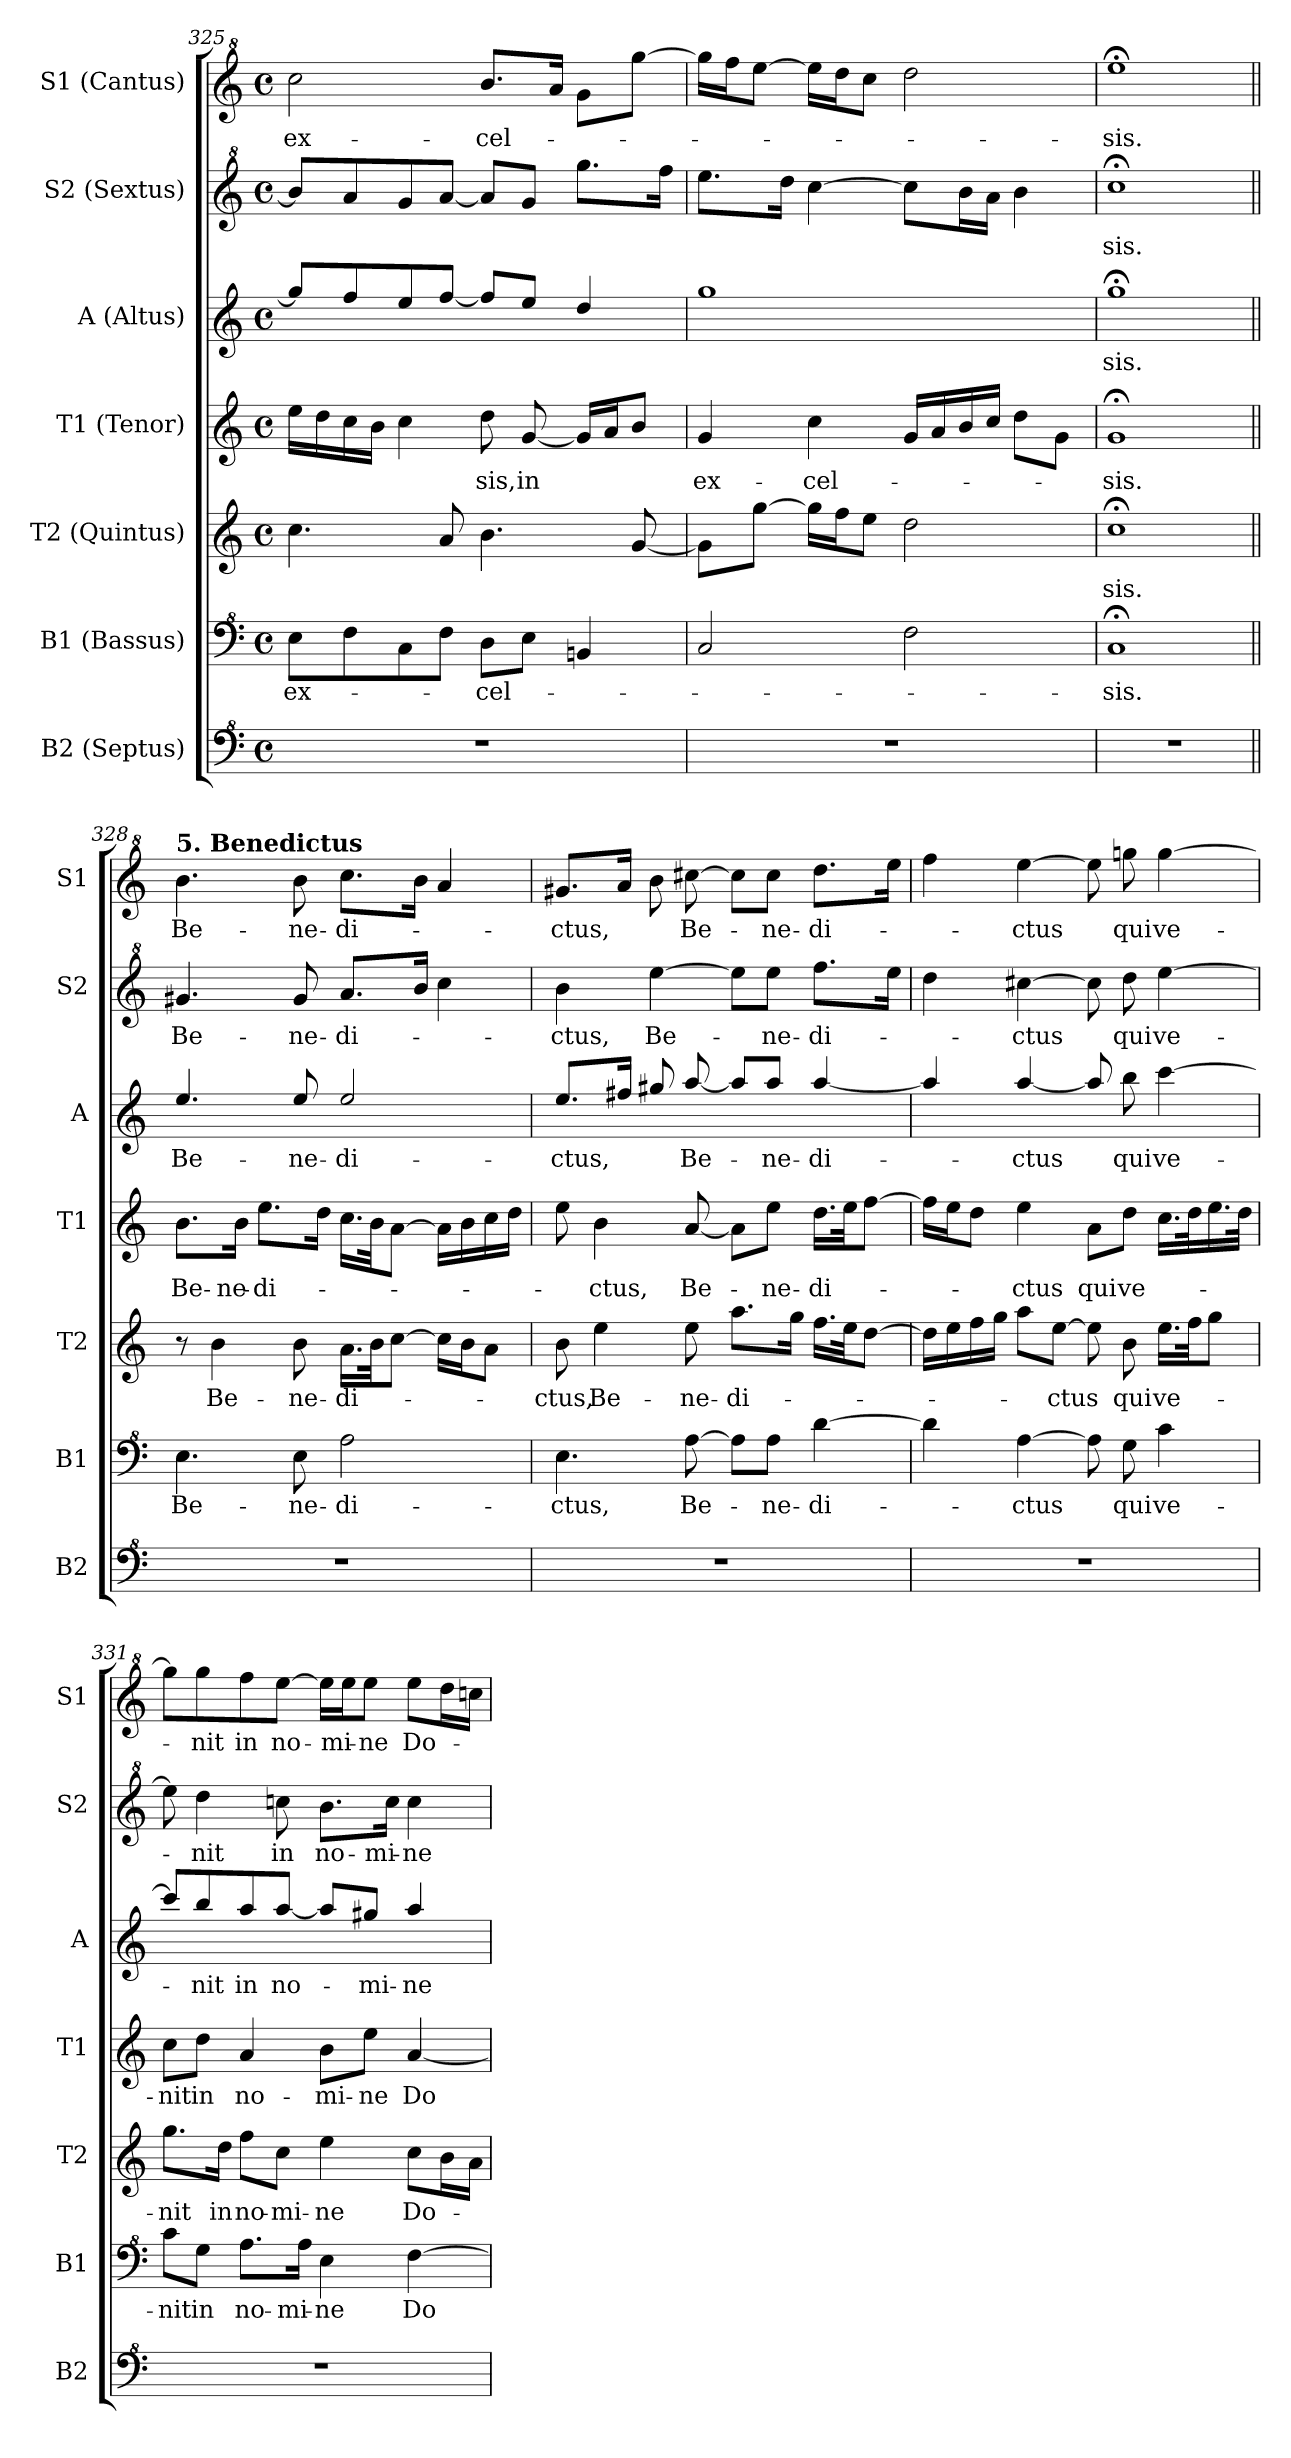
**kern	**kern	**text	**kern	**text	**kern	**text	**kern	**text	**kern	**text	**kern	**text
*part7	*part6	*part6	*part5	*part5	*part4	*part4	*part3	*part3	*part2	*part2	*part1	*part1
*staff7	*staff6	*staff6	*staff5	*staff5	*staff4	*staff4	*staff3	*staff3	*staff2	*staff2	*staff1	*staff1
*I"B2 (Septus)	*I"B1 (Bassus)	*	*I"T2 (Quintus)	*	*I"T1 (Tenor)	*	*I"A (Altus)	*	*I"S2 (Sextus)	*	*I"S1 (Cantus)	*
*I'B2	*I'B1	*	*I'T2	*	*I'T1	*	*I'A	*	*I'S2	*	*I'S1	*
*clefF^4	*clefF^4	*	*clefG2	*	*clefG2	*	*clefG2	*	*clefG^2	*	*clefG^2	*
*k[]	*k[]	*	*k[]	*	*k[]	*	*k[]	*	*k[]	*	*k[]	*
*M4/4	*M4/4	*	*M4/4	*	*M4/4	*	*M4/4	*	*M4/4	*	*M4/4	*
*met(c)	*met(c)	*	*met(c)	*	*met(c)	*	*met(c)	*	*met(c)	*	*met(c)	*
=325	=325	=325	=325	=325	=325	=325	=325	=325	=325	=325	=325	=325
!	!	!LO:LY:b	!	!	!	!	!	!	!	!	!	!LO:LY:b
1r	8e\L	ex-	4.cc\	.	16ee\LL	.	8gg/L]	.	8bb/L]	.	2ccc\	ex-
.	.	.	.	.	16dd\	.	.	.	.	.	.	.
.	8f\	.	.	.	16cc\	.	8ff/	.	8aa/	.	.	.
.	.	.	.	.	16b\JJ	.	.	.	.	.	.	.
.	8c\	.	.	.	4cc\	.	8ee/	.	8gg/	.	.	.
.	8f\J	.	8a/	.	.	.	[8ff/J	.	[8aa/J	.	.	.
!	!	!LO:LY:b	!	!	!	!LO:LY:b	!	!	!	!	!	!LO:LY:b
.	8d\L	-cel-	4.b\	.	8dd\	-sis,	8ff/L]	.	8aa/L]	.	8.bb/L	-cel-
!	!	!	!	!	!	!LO:LY:b	!	!	!	!	!	!
.	8e\J	.	.	.	[8g/	in	8ee/J	.	8gg/J	.	.	.
.	.	.	.	.	.	.	.	.	.	.	16aa/Jk	.
.	4Bni/	.	.	.	16g/LL]	.	4dd/	.	8.ggg\L	.	8gg\L	.
.	.	.	.	.	16a/J	.	.	.	.	.	.	.
.	.	.	[8g/	.	8b/J	.	.	.	.	.	[8ggg\J	.
.	.	.	.	.	.	.	.	.	16fff\Jk	.	.	.
=326	=326	=326	=326	=326	=326	=326	=326	=326	=326	=326	=326	=326
!	!	!	!	!	!	!LO:LY:b	!	!	!	!	!	!
1r	2c/	.	8g\L]	.	4g/	ex-	1gg	.	8.eee\L	.	16ggg\LL]	.
.	.	.	.	.	.	.	.	.	.	.	16fff\J	.
.	.	.	[8gg\J	.	.	.	.	.	.	.	[8eee\J	.
.	.	.	.	.	.	.	.	.	16ddd\Jk	.	.	.
!	!	!	!	!	!	!LO:LY:b	!	!	!	!	!	!
.	.	.	16gg\LL]	.	4cc\	-cel-	.	.	[4ccc\	.	16eee\LL]	.
.	.	.	16ff\J	.	.	.	.	.	.	.	16ddd\J	.
.	.	.	8ee\J	.	.	.	.	.	.	.	8ccc\J	.
.	2f\	.	2dd\	.	16g/LL	.	.	.	8ccc\L]	.	2ddd\	.
.	.	.	.	.	16a/	.	.	.	.	.	.	.
.	.	.	.	.	16b/	.	.	.	16bb\L	.	.	.
.	.	.	.	.	16cc/JJ	.	.	.	16aa\JJ	.	.	.
.	.	.	.	.	8dd\L	.	.	.	4bb\	.	.	.
.	.	.	.	.	8g\J	.	.	.	.	.	.	.
!!LO:LB:g=z
=327	=327	=327	=327	=327	=327	=327	=327	=327	=327	=327	=327	=327
!	!	!LO:LY:b	!	!LO:LY:b	!	!LO:LY:b	!	!LO:LY:b	!	!LO:LY:b	!	!LO:LY:b
1r	1c;<	-sis.	1cc;<	-sis.	1g;<	-sis.	1gg;<	-sis.	1ccc;<	-sis.	1eee;<	-sis.
=328||	=328||	=328||	=328||	=328||	=328||	=328||	=328||	=328||	=328||	=328||	=328||	=328||
!	!	!	!	!	!	!	!	!	!	!	!LO:TX:a:B:t=5. Benedictus	!
!	!	!LO:LY:b	!	!	!	!LO:LY:b	!	!LO:LY:b	!	!LO:LY:b	!	!LO:LY:b
1r	4.e\	Be-	8r	.	8.b\L	Be-	4.ee/	Be-	4.gg#X/	Be-	4.bb\	Be-
!	!	!	!	!LO:LY:b	!	!	!	!	!	!	!	!
.	.	.	4b\	Be-	.	.	.	.	.	.	.	.
!	!	!	!	!	!	!LO:LY:b	!	!	!	!	!	!
.	.	.	.	.	16b\Jk	-ne-	.	.	.	.	.	.
!	!	!	!	!	!	!LO:LY:b	!	!	!	!	!	!
.	.	.	.	.	8.ee\L	-di-	.	.	.	.	.	.
!	!	!LO:LY:b	!	!LO:LY:b	!	!	!	!LO:LY:b	!	!LO:LY:b	!	!LO:LY:b
.	8e\	-ne-	8b\	-ne-	.	.	8ee/	-ne-	8gg#/	-ne-	8bb\	-ne-
.	.	.	.	.	16dd\Jk	.	.	.	.	.	.	.
!	!	!LO:LY:b	!	!LO:LY:b	!	!	!	!LO:LY:b	!	!LO:LY:b	!	!LO:LY:b
.	2a\	-di-	16.a\LL	-di-	16.cc\LL	.	2ee/	-di-	8.aa/L	-di-	8.ccc\L	-di-
.	.	.	32b\JK	.	32b\JK	.	.	.	.	.	.	.
.	.	.	[8cc\J	.	[8a\J	.	.	.	.	.	.	.
.	.	.	.	.	.	.	.	.	16bb/Jk	.	16bb\Jk	.
.	.	.	16cc\LL]	.	16a\LL]	.	.	.	4ccc\	.	4aa/	.
.	.	.	16b\J	.	16b\	.	.	.	.	.	.	.
.	.	.	8a\J	.	16cc\	.	.	.	.	.	.	.
.	.	.	.	.	16dd\JJ	.	.	.	.	.	.	.
=329	=329	=329	=329	=329	=329	=329	=329	=329	=329	=329	=329	=329
!	!	!LO:LY:b	!	!LO:LY:b	!	!	!	!LO:LY:b	!	!LO:LY:b	!	!LO:LY:b
1r	4.e\	-ctus,	8b\	-ctus,	8ee\	.	8.ee/L	-ctus,	4bb\	-ctus,	8.gg#X/L	-ctus,
!	!	!	!	!LO:LY:b	!	!LO:LY:b	!	!	!	!	!	!
.	.	.	4ee\	Be-	4b\	-ctus,	.	.	.	.	.	.
.	.	.	.	.	.	.	16ff#X/Jk	.	.	.	16aa/Jk	.
!	!	!	!	!	!	!	!	!	!	!LO:LY:b	!	!
.	.	.	.	.	.	.	8gg#X/	.	[4eee\	Be-	8bb\	.
!	!	!LO:LY:b	!	!LO:LY:b	!	!LO:LY:b	!	!LO:LY:b	!	!	!	!LO:LY:b
.	[8a\	Be-	8ee\	-ne-	[8a/	Be-	[8aa/	Be-	.	.	[8ccc#X\	Be-
!	!	!	!	!LO:LY:b	!	!	!	!	!	!	!	!
.	8a\L]	.	8.aa\L	-di-	8a\L]	.	8aa/L]	.	8eee\L]	.	8ccc#\L]	.
!	!	!LO:LY:b	!	!	!	!LO:LY:b	!	!LO:LY:b	!	!LO:LY:b	!	!LO:LY:b
.	8a\J	-ne-	.	.	8ee\J	-ne-	8aa/J	-ne-	8eee\J	-ne-	8ccc#\J	-ne-
.	.	.	16gg\Jk	.	.	.	.	.	.	.	.	.
!	!	!LO:LY:b	!	!	!	!LO:LY:b	!	!LO:LY:b	!	!LO:LY:b	!	!LO:LY:b
.	[4dd\	-di-	16.ff\LL	.	16.dd\LL	-di-	[4aa/	-di-	8.fff\L	-di-	8.ddd\L	-di-
.	.	.	32ee\JK	.	32ee\JK	.	.	.	.	.	.	.
.	.	.	[8dd\J	.	[8ff\J	.	.	.	.	.	.	.
.	.	.	.	.	.	.	.	.	16eee\Jk	.	16eee\Jk	.
=330	=330	=330	=330	=330	=330	=330	=330	=330	=330	=330	=330	=330
1r	4dd\]	.	16dd\LL]	.	16ff\LL]	.	4aa/]	.	4ddd\	.	4fff\	.
.	.	.	16ee\	.	16ee\J	.	.	.	.	.	.	.
.	.	.	16ff\	.	8dd\J	.	.	.	.	.	.	.
.	.	.	16gg\JJ	.	.	.	.	.	.	.	.	.
!	!	!LO:LY:b	!	!	!	!LO:LY:b	!	!LO:LY:b	!	!LO:LY:b	!	!LO:LY:b
.	[4a\	-ctus	8aa\L	.	4ee\	-ctus	[4aa/	-ctus	[4ccc#X\	-ctus	[4eee\	-ctus
!	!	!	!	!LO:LY:b	!	!	!	!	!	!	!	!
.	.	.	[8ee\J	-ctus	.	.	.	.	.	.	.	.
!	!	!	!	!	!	!LO:LY:b	!	!	!	!	!	!
.	8a\]	.	8ee\]	.	8a\L	qui	8aa/]	.	8ccc#\]	.	8eee\]	.
!	!	!LO:LY:b	!	!LO:LY:b	!	!LO:LY:b	!	!LO:LY:b	!	!LO:LY:b	!	!LO:LY:b
.	8g\	qui	8b\	qui	8dd\J	ve-	8bb\	qui	8ddd\	qui	8gggni\	qui
!	!	!LO:LY:b	!	!LO:LY:b	!	!	!	!LO:LY:b	!	!LO:LY:b	!	!LO:LY:b
.	4cc\	ve-	16.ee\LL	ve-	16.cc\LL	.	[4ccc\	ve-	[4eee\	ve-	[4ggg\	ve-
.	.	.	32ff\JK	.	32dd\K	.	.	.	.	.	.	.
.	.	.	8gg\J	.	16.ee\	.	.	.	.	.	.	.
.	.	.	.	.	32dd\JJk	.	.	.	.	.	.	.
=331	=331	=331	=331	=331	=331	=331	=331	=331	=331	=331	=331	=331
!	!	!LO:LY:b	!	!LO:LY:b	!	!LO:LY:b	!	!	!	!	!	!
1r	8cc\L	-nit	8.gg\L	-nit	8cc\L	-nit	8ccc/L]	.	8eee\]	.	8ggg\L]	.
!	!	!LO:LY:b	!	!	!	!LO:LY:b	!	!LO:LY:b	!	!LO:LY:b	!	!LO:LY:b
.	8g\J	in	.	.	8dd\J	in	8bb/	-nit	4ddd\	-nit	8ggg\	-nit
!	!	!	!	!LO:LY:b	!	!	!	!	!	!	!	!
.	.	.	16dd\Jk	in	.	.	.	.	.	.	.	.
!	!	!LO:LY:b	!	!LO:LY:b	!	!LO:LY:b	!	!LO:LY:b	!	!	!	!LO:LY:b
.	8.a\L	no-	8ff\L	no-	4a/	no-	8aa/	in	.	.	8fff\	in
!	!	!	!	!LO:LY:b	!	!	!	!LO:LY:b	!	!LO:LY:b	!	!LO:LY:b
.	.	.	8cc\J	-mi-	.	.	[8aa/J	no-	8cccni\	in	[8eee\J	no-
!	!	!LO:LY:b	!	!	!	!	!	!	!	!	!	!
.	16a\Jk	-mi-	.	.	.	.	.	.	.	.	.	.
!	!	!LO:LY:b	!	!LO:LY:b	!	!LO:LY:b	!	!	!	!LO:LY:b	!	!
.	4e\	-ne	4ee\	-ne	8b\L	-mi-	8aa/L]	.	8.bb\L	no-	16eee\LL]	.
!	!	!	!	!	!	!	!	!	!	!	!	!LO:LY:b
.	.	.	.	.	.	.	.	.	.	.	16eee\J	-mi-
!	!	!	!	!	!	!LO:LY:b	!	!LO:LY:b	!	!	!	!LO:LY:b
.	.	.	.	.	8ee\J	-ne	8gg#X/J	-mi-	.	.	8eee\J	-ne
!	!	!	!	!	!	!	!	!	!	!LO:LY:b	!	!
.	.	.	.	.	.	.	.	.	16ccc\Jk	-mi-	.	.
!	!	!LO:LY:b	!	!LO:LY:b	!	!LO:LY:b	!	!LO:LY:b	!	!LO:LY:b	!	!LO:LY:b
.	[4f\	Do-	8cc\L	Do-	[4a/	Do-	4aa/	-ne	4ccc\	-ne	8eee\L	Do-
.	.	.	16b\L	.	.	.	.	.	.	.	16ddd\L	.
.	.	.	16a\JJ	.	.	.	.	.	.	.	16cccni\JJ	.
=	=	=	=	=	=	=	=	=	=	=	=	=
*-	*-	*-	*-	*-	*-	*-	*-	*-	*-	*-	*-	*-
